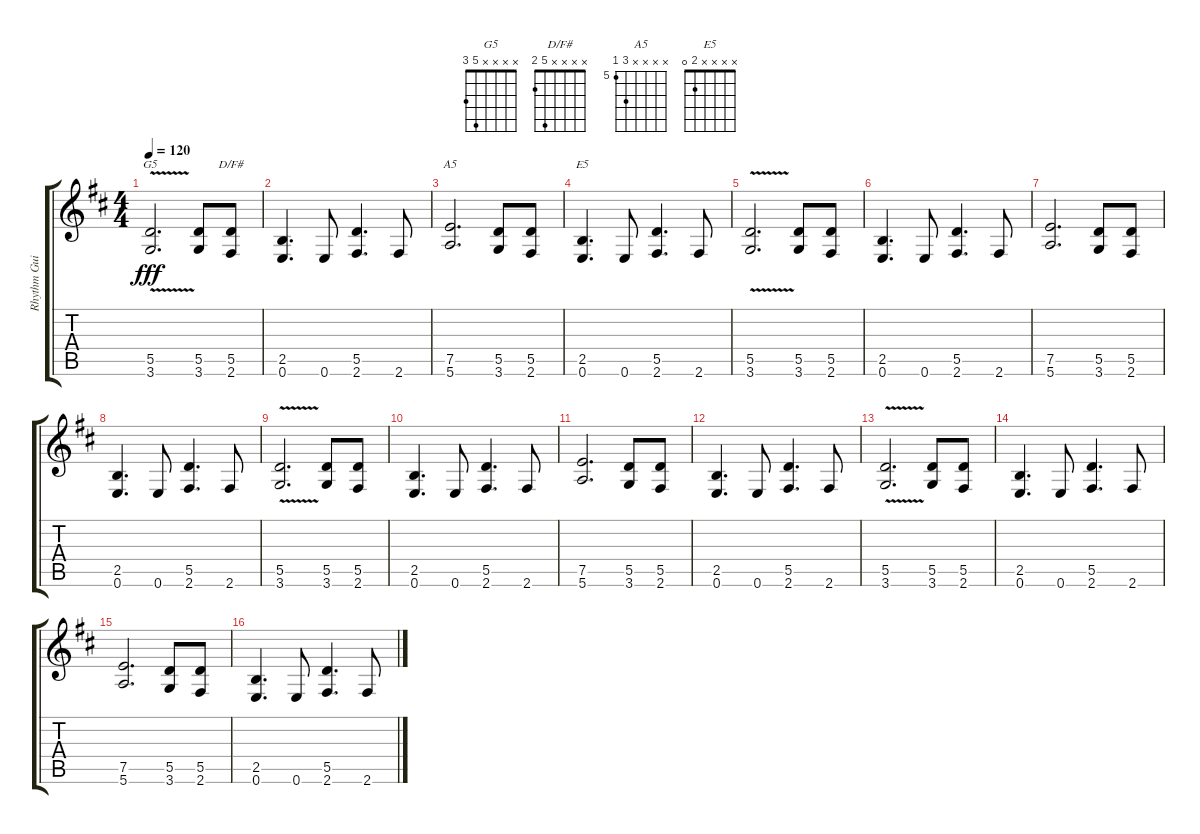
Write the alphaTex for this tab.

\track ("Rhythm Guitar" "Rhythm Gui") {instrument overdrivenguitar}
\staff {score tabs}
\tuning (E4 B3 G3 D3 A2 E2) {hide}
\chord ("G5" x x x x 5 3)
\chord ("D/F#" x x x x 5 2)
\chord ("A5" x x x x 7 5) {firstfret 5}
\chord ("E5" x x x x 2 0)
\ts (4 4)
\tempo 120
\clef g2
\ks d
(5.5 3.6{v}).2{d ch "G5" dy fff} (5.5 3.6).8 (5.5 2.6).8{ch "D/F#"} |
(2.5 0.6).4{d} 0.6.8 (5.5 2.6).4{d} 2.6.8 |
(7.5 5.6).2{d ch "A5"} (5.5 3.6).8 (5.5 2.6).8 |
(2.5 0.6).4{d ch "E5"} 0.6.8 (5.5 2.6).4{d} 2.6.8 |
(5.5 3.6{v}).2{d} (5.5 3.6).8 (5.5 2.6).8 |
(2.5 0.6).4{d} 0.6.8 (5.5 2.6).4{d} 2.6.8 |
(7.5 5.6).2{d} (5.5 3.6).8 (5.5 2.6).8 |
(2.5 0.6).4{d} 0.6.8 (5.5 2.6).4{d} 2.6.8 |
(5.5 3.6{v}).2{d} (5.5 3.6).8 (5.5 2.6).8 |
(2.5 0.6).4{d} 0.6.8 (5.5 2.6).4{d} 2.6.8 |
(7.5 5.6).2{d} (5.5 3.6).8 (5.5 2.6).8 |
(2.5 0.6).4{d} 0.6.8 (5.5 2.6).4{d} 2.6.8 |
(5.5 3.6{v}).2{d} (5.5 3.6).8 (5.5 2.6).8 |
(2.5 0.6).4{d} 0.6.8 (5.5 2.6).4{d} 2.6.8 |
(7.5 5.6).2{d} (5.5 3.6).8 (5.5 2.6).8 |
(2.5 0.6).4{d} 0.6.8 (5.5 2.6).4{d} 2.6.8
